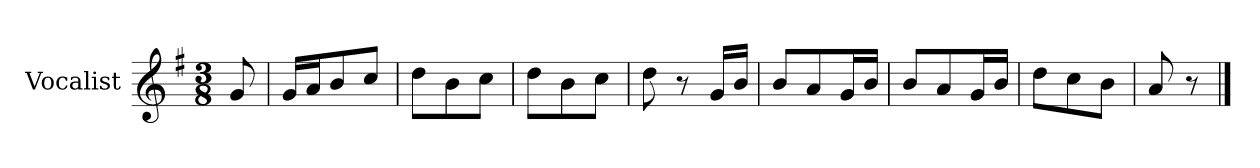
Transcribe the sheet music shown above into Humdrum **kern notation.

**kern
*part1
*staff1
*I"Vocalist
*k[f#]
*G:
*M3/8
=
8g
=1
16gLL
16aJ
8b
8ccJ
=2
8ddL
8b
8ccJ
=3
8ddL
8b
8ccJ
=4
8dd
8r
16gLL
16bJJ
=5
8bL
8a
16gL
16bJJ
=6
8bL
8a
16gL
16bJJ
=7
8ddL
8cc
8bJ
=8
8a
8r
==
*-
